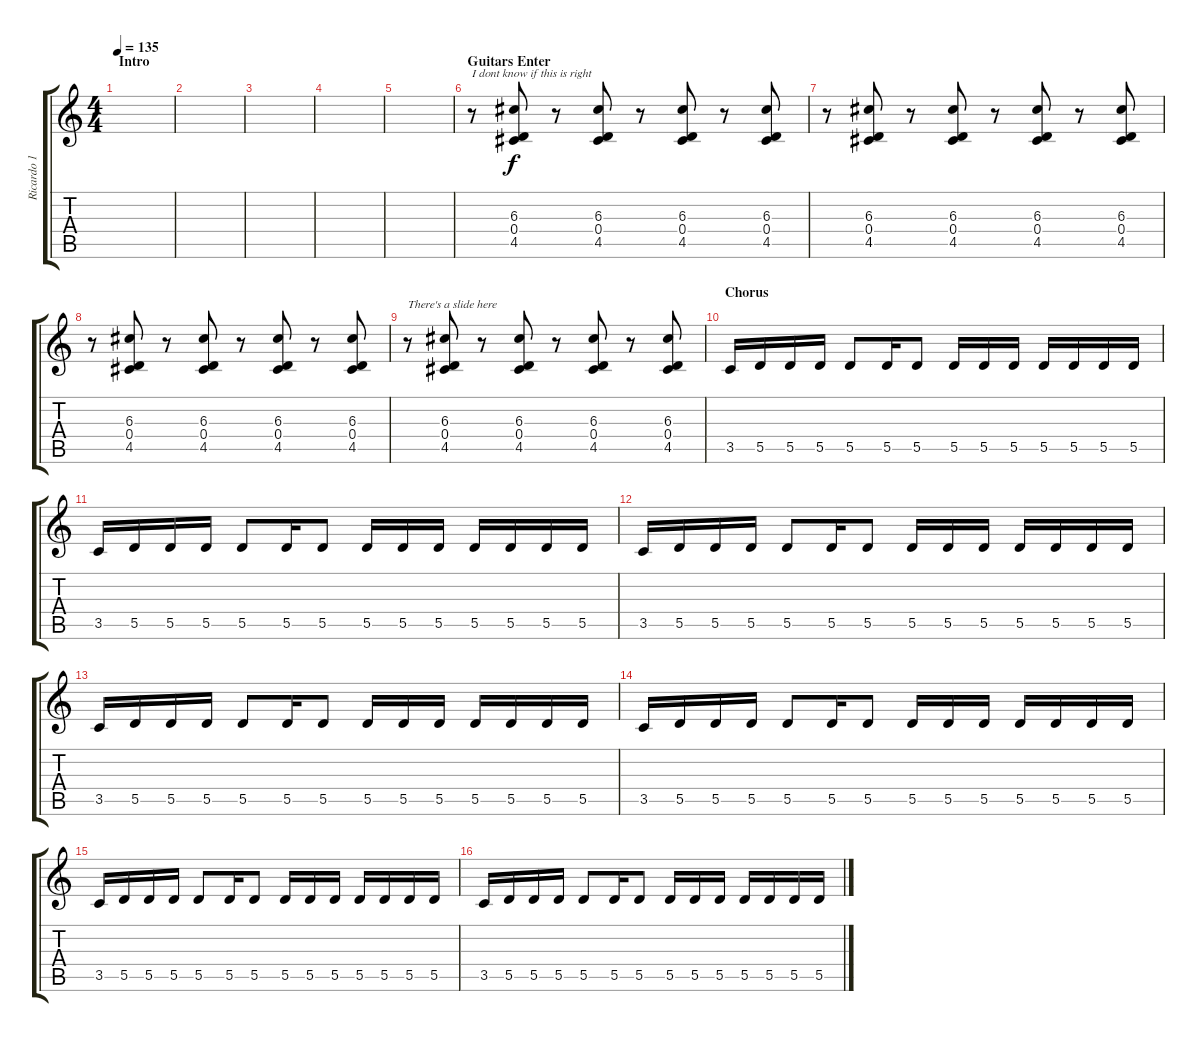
\track ("Ricardo 1" "Ricardo 1") {instrument distortionguitar}
\staff {score tabs}
\tuning (E4 B3 G3 D3 A2 E2) {hide}
\ts (4 4)
\section ("" "Intro")
\tempo 135
\clef g2
\ks c
|
|
|
|
|
\section ("" "Guitars Enter")
r.8{txt "I dont know if this is right"} (6.3 0.4 4.5).8 r.8 (6.3 0.4 4.5).8 r.8 (6.3 0.4 4.5).8 r.8 (6.3 0.4 4.5).8 |
r.8 (6.3 0.4 4.5).8 r.8 (6.3 0.4 4.5).8 r.8 (6.3 0.4 4.5).8 r.8 (6.3 0.4 4.5).8 |
r.8 (6.3 0.4 4.5).8 r.8 (6.3 0.4 4.5).8 r.8 (6.3 0.4 4.5).8 r.8 (6.3 0.4 4.5).8 |
r.8{txt "There's a slide here"} (6.3 0.4 4.5).8 r.8 (6.3 0.4 4.5).8 r.8 (6.3 0.4 4.5).8 r.8 (6.3 0.4 4.5).8 |
\section ("" "Chorus")
3.5.16 5.5.16 5.5.16 5.5.16 5.5.8 5.5.16 5.5.8 5.5.16 5.5.16 5.5.16 5.5.16 5.5.16 5.5.16 5.5.16 |
3.5.16 5.5.16 5.5.16 5.5.16 5.5.8 5.5.16 5.5.8 5.5.16 5.5.16 5.5.16 5.5.16 5.5.16 5.5.16 5.5.16 |
3.5.16 5.5.16 5.5.16 5.5.16 5.5.8 5.5.16 5.5.8 5.5.16 5.5.16 5.5.16 5.5.16 5.5.16 5.5.16 5.5.16 |
3.5.16 5.5.16 5.5.16 5.5.16 5.5.8 5.5.16 5.5.8 5.5.16 5.5.16 5.5.16 5.5.16 5.5.16 5.5.16 5.5.16 |
3.5.16 5.5.16 5.5.16 5.5.16 5.5.8 5.5.16 5.5.8 5.5.16 5.5.16 5.5.16 5.5.16 5.5.16 5.5.16 5.5.16 |
3.5.16 5.5.16 5.5.16 5.5.16 5.5.8 5.5.16 5.5.8 5.5.16 5.5.16 5.5.16 5.5.16 5.5.16 5.5.16 5.5.16 |
3.5.16 5.5.16 5.5.16 5.5.16 5.5.8 5.5.16 5.5.8 5.5.16 5.5.16 5.5.16 5.5.16 5.5.16 5.5.16 5.5.16
